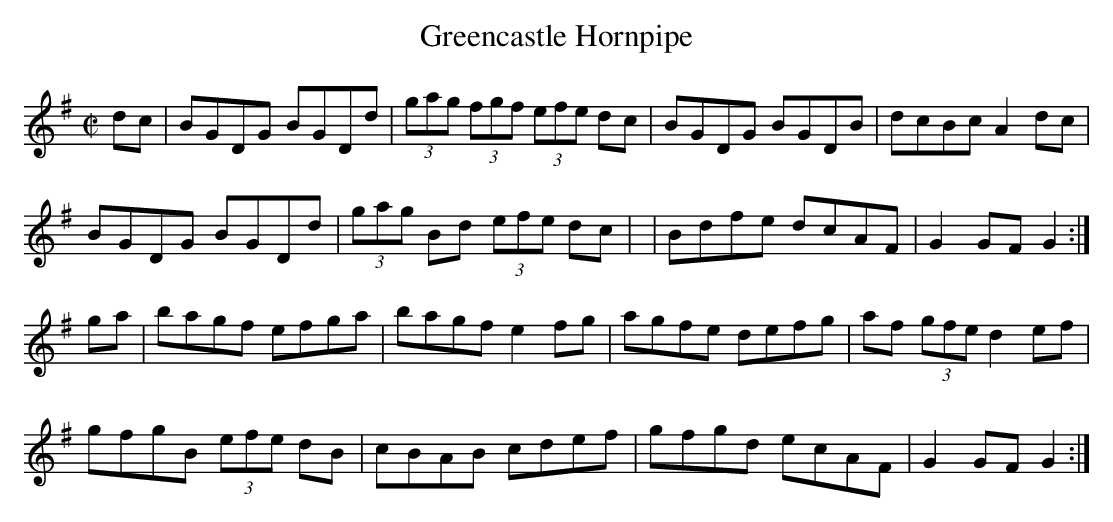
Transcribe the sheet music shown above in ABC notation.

X:1
T:Greencastle Hornpipe
M:C|
K:G
dc | BGDG BGDd| (3gag (3fgf (3efe dc | BGDG BGDB | dcBc A2dc |
     BGDG BGDd| (3gag Bd (3efe dc | | Bdfe dcAF | G2GF G2:|
ga | bagf efga | bagf e2fg | agfe defg | af (3gfe d2ef |
     gfgB (3efe dB | cBAB cdef | gfgd ecAF | G2GF G2:|
